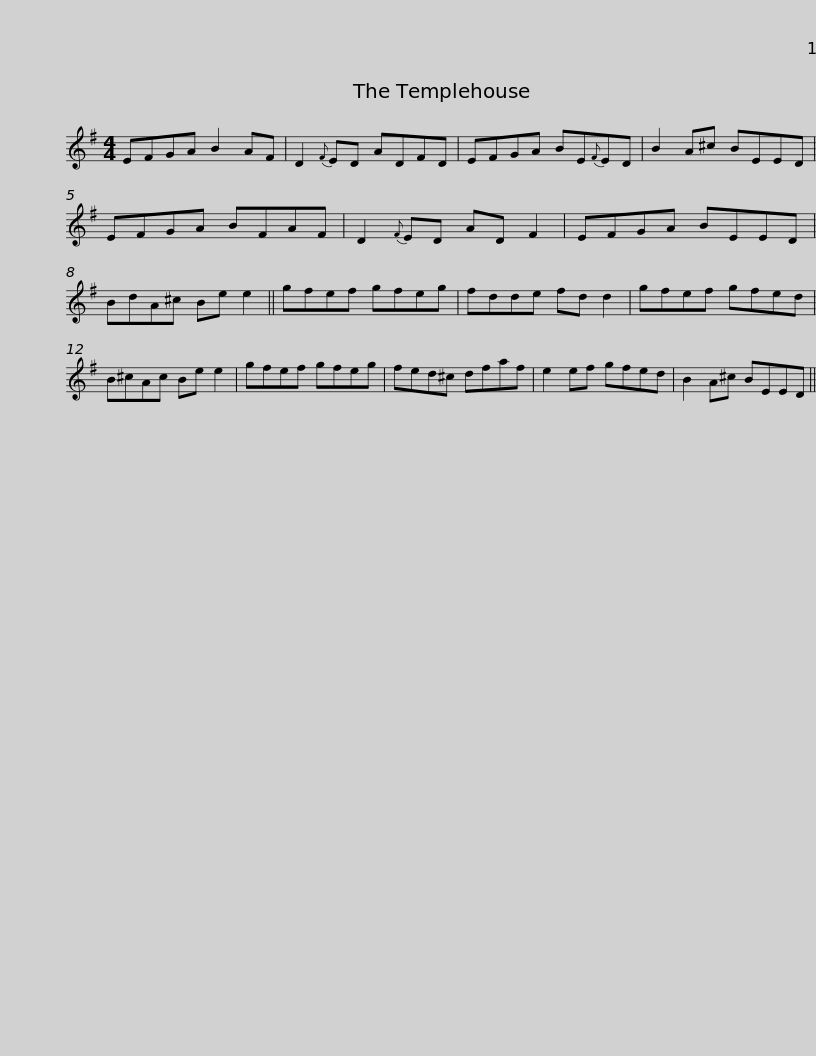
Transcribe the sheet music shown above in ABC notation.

X:1
L:1/8
M:4/4
I:linebreak $
K:G
V:1 treble
V:1
 EFGA B2 AF | D2{F} ED ADFD | EFGA BE{F}ED | B2 A^c BEED | EFGA BFAF |$ %5
 D2{F} ED AD F2 | EFGA BEED | BdA^c Be e2 || gfef gfeg | fdde fd d2 | %10
 gfef gfed |$ B^cAc Be e2 | gfef gfeg | fed^c dfaf | e2 ef gfed | %15
 B2 A^c BEED || %16
